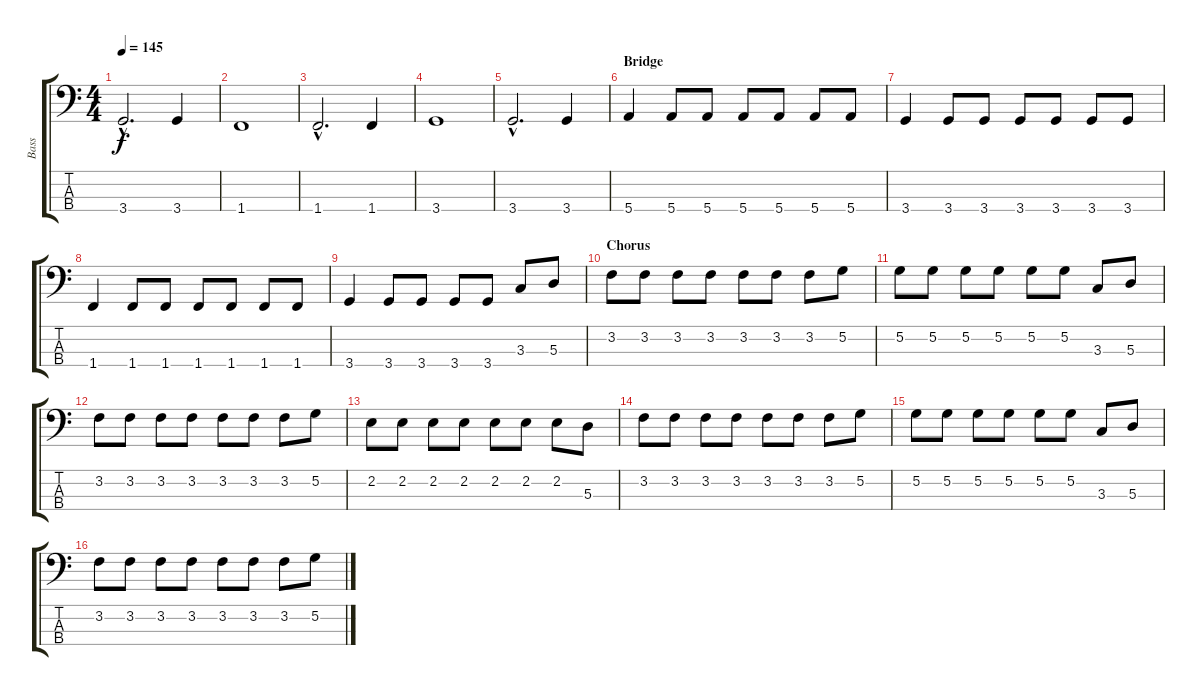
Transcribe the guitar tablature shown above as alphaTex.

\track ("Bass" "Bass") {instrument electricbassfinger}
\staff {score tabs}
\tuning (G2 D2 A1 E1) {hide}
\ts (4 4)
\tempo 145
\clef f4
\ks c
3.4{hac}.2{d dy f} 3.4.4 |
1.4.1 |
1.4{hac}.2{d} 1.4.4 |
3.4.1 |
3.4{hac}.2{d} 3.4.4 |
\section ("" "Bridge")
5.4.4 5.4.8 5.4.8 5.4.8 5.4.8 5.4.8 5.4.8 |
3.4.4 3.4.8 3.4.8 3.4.8 3.4.8 3.4.8 3.4.8 |
1.4.4 1.4.8 1.4.8 1.4.8 1.4.8 1.4.8 1.4.8 |
3.4.4 3.4.8 3.4.8 3.4.8 3.4.8 3.3.8 5.3.8 |
\section ("" "Chorus")
3.2.8 3.2.8 3.2.8 3.2.8 3.2.8 3.2.8 3.2.8 5.2.8 |
5.2.8 5.2.8 5.2.8 5.2.8 5.2.8 5.2.8 3.3.8 5.3.8 |
3.2.8 3.2.8 3.2.8 3.2.8 3.2.8 3.2.8 3.2.8 5.2.8 |
2.2.8 2.2.8 2.2.8 2.2.8 2.2.8 2.2.8 2.2.8 5.3.8 |
3.2.8 3.2.8 3.2.8 3.2.8 3.2.8 3.2.8 3.2.8 5.2.8 |
5.2.8 5.2.8 5.2.8 5.2.8 5.2.8 5.2.8 3.3.8 5.3.8 |
3.2.8 3.2.8 3.2.8 3.2.8 3.2.8 3.2.8 3.2.8 5.2.8
